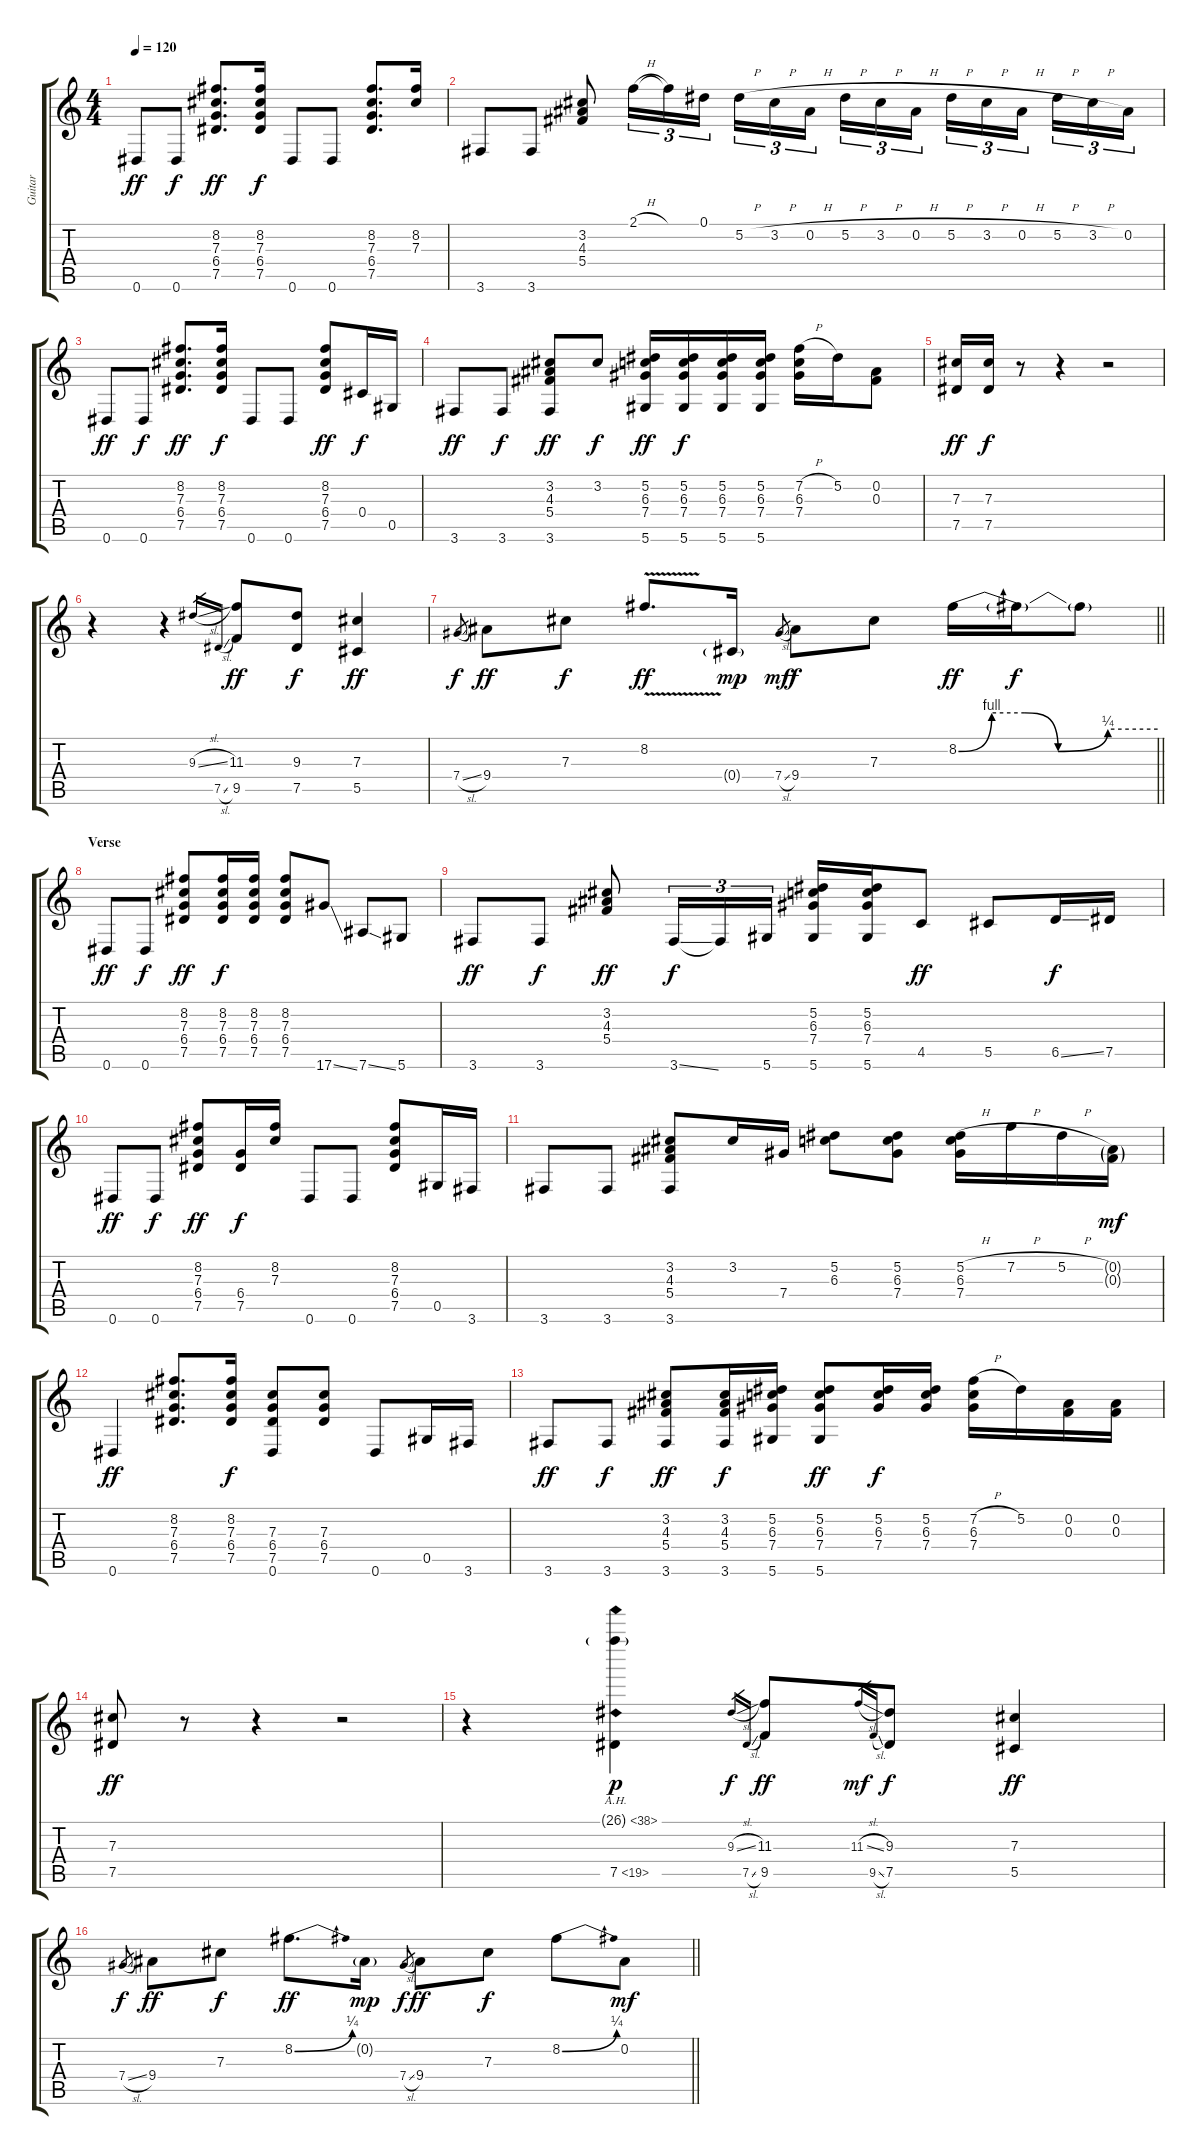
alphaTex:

\track ("Guitar" "Guitar") {instrument overdrivenguitar}
\staff {score tabs}
\tuning (Eb4 Bb3 Gb3 Db3 Ab2 Eb2) {hide}
\ts (4 4)
\tempo 120
\clef g2
\ks c
0.6.8{dy ff} 0.6.8{dy f} (8.2 7.3 6.4 7.5).8{d dy ff} (8.2 7.3 6.4 7.5).16{dy f} 0.6.8 0.6.8 (8.2 7.3 6.4 7.5).8{d} (8.2 7.3).16 |
3.6.8 3.6.8 (3.2 4.3 5.4).8 2.1{h}.16{tu (3 2)} 2.1{t}.16{tu (3 2)} 0.1.16{tu (3 2)} 5.2{h}.16{tu (3 2)} 3.2{h}.16{tu (3 2)} 0.2{h}.16{tu (3 2) beam splitsecondary} 5.2{h}.16{tu (3 2)} 3.2{h}.16{tu (3 2)} 0.2{h}.16{tu (3 2)} 5.2{h}.16{tu (3 2)} 3.2{h}.16{tu (3 2)} 0.2{h}.16{tu (3 2) beam splitsecondary} 5.2{h}.16{tu (3 2)} 3.2{h}.16{tu (3 2)} 0.2.16{tu (3 2)} |
0.6.8{dy ff} 0.6.8{dy f} (8.2 7.3 6.4 7.5).8{d dy ff} (8.2 7.3 6.4 7.5).16{dy f} 0.6.8 0.6.8 (8.2 7.3 6.4 7.5).8{dy ff} 0.4.16{dy f} 0.5.16 |
3.6.8{dy ff} 3.6.8{dy f} (3.2 4.3 5.4 3.6).8{dy ff} 3.2.8{dy f} (5.2 6.3 7.4 5.6).16{dy ff} (5.2 6.3 7.4 5.6).16{dy f} (5.2 6.3 7.4 5.6).16 (5.2 6.3 7.4 5.6).16 (7.2{h} 6.3 7.4).16 5.2.16 (0.2 0.3).8 |
(7.3 7.5).16{dy ff} (7.3 7.5).16{dy f} r.8 r.4 r.2 |
r.4 r.4 9.3{sl}.16{gr} 7.5{sl}.16{gr} (11.3 9.5).8{dy ff} (9.3 7.5).8{dy f} (7.3 5.5).4{dy ff} |
\barLineRight lightlight
7.4{sl}.8{gr dy f} 9.4.8{dy ff} 7.3.8{dy f} 8.2{v}.8{d dy ff} 0.4{g}.16{dy mp} 7.4{sl}.8{gr dy mf} 9.4.8{dy f} 7.3.8 8.2{be (custom 0 0 10 4 20 4 30 0 45 1 60 1)}.16{dy ff} 8.2{t}.16{dy f} 8.2{t}.8 |
\section ("" "Verse")
0.6.8{dy ff} 0.6.8{dy f} (8.2 7.3 6.4 7.5).8{dy ff} (8.2 7.3 6.4 7.5).16{dy f} (8.2 7.3 6.4 7.5).16 (8.2 7.3 6.4 7.5).8 17.6{ss}.8 7.6{ss}.8 5.6.8 |
3.6.8{dy ff} 3.6.8{dy f} (3.2 4.3 5.4).8{dy ff} 3.6{ss}.16{tu (3 2) dy f} 3.6{t}.16{tu (3 2)} 5.6.16{tu (3 2)} (5.2 6.3 7.4 5.6).16 (5.2 6.3 7.4 5.6).16 4.5.8{dy ff} 5.5.8 6.5{ss}.16{dy f} 7.5.16 |
0.6.8{dy ff} 0.6.8{dy f} (8.2 7.3 6.4 7.5).8{dy ff} (6.4 7.5).16{dy f} (8.2 7.3).16 0.6.8 0.6.8 (8.2 7.3 6.4 7.5).8 0.5.16 3.6.16 |
3.6.8 3.6.8 (3.2 4.3 5.4 3.6).8 3.2.16 7.4.16 (5.2 6.3).8 (5.2 6.3 7.4).8 (5.2{h} 6.3 7.4).16 7.2{h}.16 5.2{h}.16 (0.2{g} 0.3{g}).16{dy mf} |
0.6.4{dy ff} (8.2 7.3 6.4 7.5).8{d} (8.2 7.3 6.4 7.5).16{dy f} (7.3 6.4 7.5 0.6).8 (7.3 6.4 7.5).8 0.6.8 0.5.16 3.6.16 |
3.6.8{dy ff} 3.6.8{dy f} (3.2 4.3 5.4 3.6).8{dy ff} (3.2 4.3 5.4 3.6).16{dy f} (5.2 6.3 7.4 5.6).16 (5.2 6.3 7.4 5.6).8{dy ff} (5.2 6.3 7.4).16{dy f} (5.2 6.3 7.4).16 (7.2{h} 6.3 7.4).16 5.2.16 (0.2 0.3).16 (0.2 0.3).16 |
(7.3 7.5).8{dy ff} r.8 r.4 r.2 |
r.4 (26.1{ah 12 g} 7.5{ah 12}).4{dy p} 9.3{sl}.16{gr dy f} 7.5{sl}.16{gr} (11.3 9.5).8{dy ff} 11.3{sl}.16{gr dy mf} 9.5{sl}.16{gr} (9.3 7.5).8{dy f} (7.3 5.5).4{dy ff} |
\barLineRight lightlight
7.4{sl}.8{gr dy f} 9.4.8{dy ff} 7.3.8{dy f} 8.2{be (bend 0 0 60 1)}.8{d dy ff} 0.2{g}.16{dy mp} 7.4{sl}.8{gr dy f} 9.4.8{dy ff} 7.3.8{dy f} 8.2{be (bend 0 0 60 1)}.8 0.2.8{dy mf}
